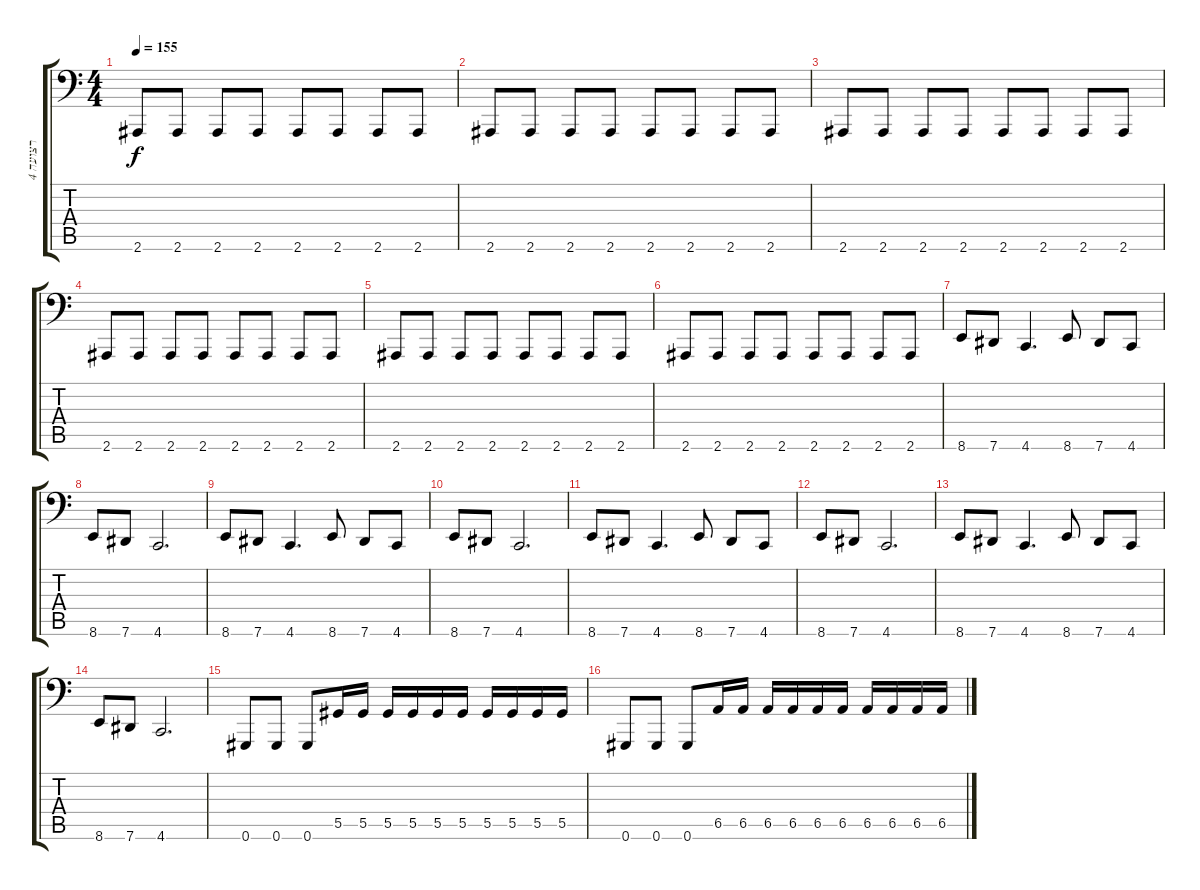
\track ("רצועה 4" "רצועה 4") {instrument electricbasspick}
\staff {score tabs}
\tuning (Bb2 F2 Db2 Ab1 Eb1 Ab0) {hide}
\ts (4 4)
\tempo 155
\clef f4
\ks c
2.6.8{dy f} 2.6.8 2.6.8 2.6.8 2.6.8 2.6.8 2.6.8 2.6.8 |
2.6.8 2.6.8 2.6.8 2.6.8 2.6.8 2.6.8 2.6.8 2.6.8 |
2.6.8 2.6.8 2.6.8 2.6.8 2.6.8 2.6.8 2.6.8 2.6.8 |
2.6.8 2.6.8 2.6.8 2.6.8 2.6.8 2.6.8 2.6.8 2.6.8 |
2.6.8 2.6.8 2.6.8 2.6.8 2.6.8 2.6.8 2.6.8 2.6.8 |
2.6.8 2.6.8 2.6.8 2.6.8 2.6.8 2.6.8 2.6.8 2.6.8 |
8.6.8 7.6.8 4.6.4{d} 8.6.8 7.6.8 4.6.8 |
8.6.8 7.6.8 4.6.2{d} |
8.6.8 7.6.8 4.6.4{d} 8.6.8 7.6.8 4.6.8 |
8.6.8 7.6.8 4.6.2{d} |
8.6.8 7.6.8 4.6.4{d} 8.6.8 7.6.8 4.6.8 |
8.6.8 7.6.8 4.6.2{d} |
8.6.8 7.6.8 4.6.4{d} 8.6.8 7.6.8 4.6.8 |
8.6.8 7.6.8 4.6.2{d} |
0.6.8 0.6.8 0.6.8 5.5.16 5.5.16 5.5.16 5.5.16 5.5.16 5.5.16 5.5.16 5.5.16 5.5.16 5.5.16 |
0.6.8 0.6.8 0.6.8 6.5.16 6.5.16 6.5.16 6.5.16 6.5.16 6.5.16 6.5.16 6.5.16 6.5.16 6.5.16
